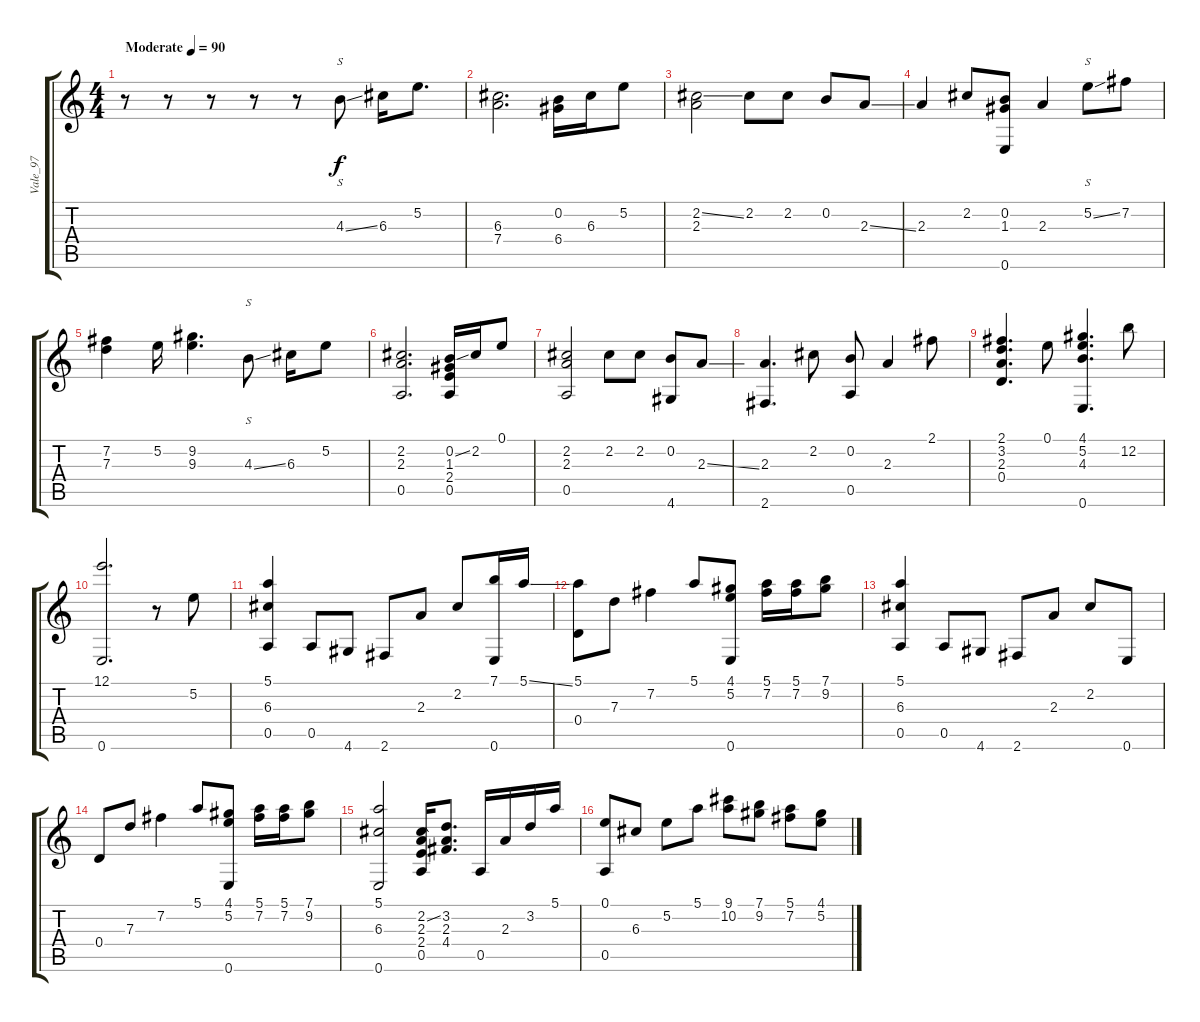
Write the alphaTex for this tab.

\track ("Vale_97" "Vale_97") {instrument acousticguitarsteel}
\staff {score tabs}
\tuning (E4 B3 G3 D3 A2 E2) {hide}
\ts (4 4)
\tempo (90 "Moderate")
\clef g2
\ks c
r.8{dy f instrument acousticguitarsteel} r.8 r.8 r.8 r.8 4.3{ss}.8{s} 6.3.16 5.2.8{d} |
(6.3 7.4).2{d} (0.2 6.4).16 6.3.16 5.2.8 |
(2.2{ss} 2.3).2 2.2.8 2.2.8 0.2.8 2.3{ss}.8 |
2.3.4 2.2.8 (0.2 1.3 0.6).8 2.3.4 5.2{ss}.8{s} 7.2.8 |
(7.2 7.3).4 5.2.16 (9.2 9.3).4{d} 4.3{ss}.8{s} 6.3.16 5.2.8 |
(2.2 2.3 0.5).2{d} (0.2{ss} 1.3 2.4 0.5).16 2.2.16 0.1.8 |
(2.2 2.3 0.5).2 2.2.8 2.2.8 (0.2 4.6).8 2.3{ss}.8 |
(2.3 2.6).4{d} 2.2.8 (0.2 0.5).8 2.3.4 2.1.8 |
(2.1 3.2 2.3 0.4).4{d} 0.1.8 (4.1 5.2 4.3 0.6).4{d} 12.2.8 |
(12.1 0.6).2{d} r.8 5.2.8 |
(5.1 6.3 0.5).4 0.5.8 4.6.8 2.6.8 2.3.8 2.2.8 (7.1 0.6).16 5.1{ss}.16 |
(5.1 0.4).8 7.3.8 7.2.4 5.1.8 (4.1 5.2 0.6).8 (5.1 7.2).16 (5.1 7.2).16 (7.1 9.2).8 |
(5.1 6.3 0.5).4 0.5.8 4.6.8 2.6.8 2.3.8 2.2.8 0.6.8 |
0.4.8 7.3.8 7.2.4 5.1.8 (4.1 5.2 0.6).8 (5.1 7.2).16 (5.1 7.2).16 (7.1 9.2).8 |
(5.1 6.3 0.6).2 (2.2{ss} 2.3 2.4 0.5).16 (3.2 2.3 4.4).8{d} 0.5.16 2.3.16 3.2.16 5.1.16 |
(0.1 0.5).8 6.3.8 5.2.8 5.1.8 (9.1 10.2).8 (7.1 9.2).8 (5.1 7.2).8 (4.1 5.2).8
